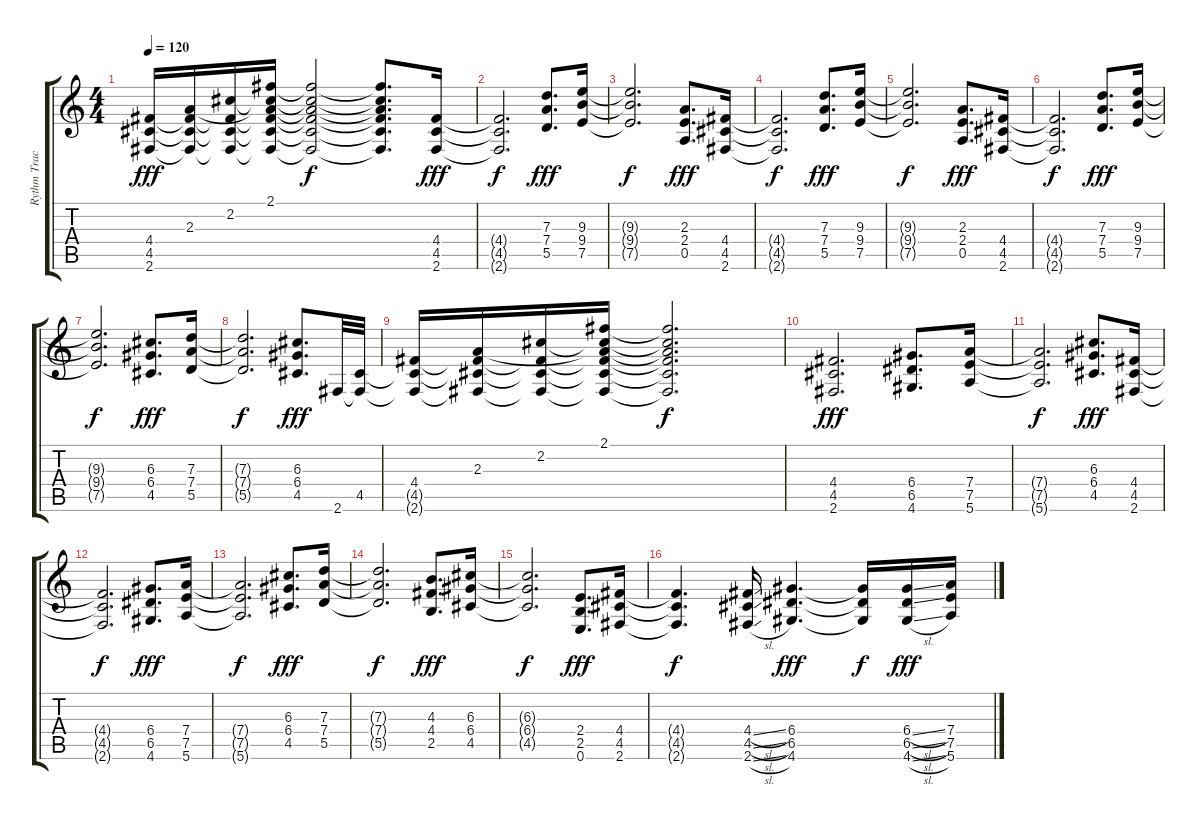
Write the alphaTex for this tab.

\track ("Rythm Track" "Rythm Trac") {instrument overdrivenguitar}
\staff {score tabs}
\tuning (E4 B3 G3 D3 A2 E2) {hide}
\ts (4 4)
\tempo 120
\clef g2
\ks c
(4.4 4.5{t} 2.6{t}).16{dy fff} (2.3 4.4{t} 4.5{t} 2.6{t}).16 (2.2 4.4{t} 4.5{t} 2.6{t}).16 (2.1 2.2{t} 2.3{t} 4.4{t} 4.5{t} 2.6{t}).16 (2.1{t} 2.2{t} 2.3{t} 4.4{t} 4.5{t} 2.6{t}).2{dy f} (2.1{t} 2.2{t} 2.3{t} 4.4{t} 4.5{t} 2.6{t}).8{d} (4.4 4.5 2.6).16{dy fff} |
(4.4{t} 4.5{t} 2.6{t}).2{d dy f} (7.3 7.4 5.5).8{d dy fff} (9.3 9.4 7.5).16 |
(9.3{t} 9.4{t} 7.5{t}).2{d dy f} (2.3 2.4 0.5).8{d dy fff} (4.4 4.5 2.6).16 |
(4.4{t} 4.5{t} 2.6{t}).2{d dy f} (7.3 7.4 5.5).8{d dy fff} (9.3 9.4 7.5).16 |
(9.3{t} 9.4{t} 7.5{t}).2{d dy f} (2.3 2.4 0.5).8{d dy fff} (4.4 4.5 2.6).16 |
(4.4{t} 4.5{t} 2.6{t}).2{d dy f} (7.3 7.4 5.5).8{d dy fff} (9.3 9.4 7.5).16 |
(9.3{t} 9.4{t} 7.5{t}).2{d dy f} (6.3 6.4 4.5).8{d dy fff} (7.3 7.4 5.5).16 |
(7.3{t} 7.4{t} 5.5{t}).2{d dy f} (6.3 6.4 4.5).8{d dy fff} 2.6.32 (4.5 2.6{t}).32 |
(4.4 4.5{t} 2.6{t}).16 (2.3 4.4{t} 4.5{t} 2.6{t}).16 (2.2 4.4{t} 4.5{t} 2.6{t}).16 (2.1 2.2{t} 2.3{t} 4.4{t} 4.5{t} 2.6{t}).16 (2.1{t} 2.2{t} 2.3{t} 4.4{t} 4.5{t} 2.6{t}).2{d dy f} |
(4.4 4.5 2.6).2{d dy fff} (6.4 6.5 4.6).8{d} (7.4 7.5 5.6).16 |
(7.4{t} 7.5{t} 5.6{t}).2{d dy f} (6.3 6.4 4.5).8{d dy fff} (4.4 4.5 2.6).16 |
(4.4{t} 4.5{t} 2.6{t}).2{d dy f} (6.4 6.5 4.6).8{d dy fff} (7.4 7.5 5.6).16 |
(7.4{t} 7.5{t} 5.6{t}).2{d dy f} (6.3 6.4 4.5).8{d dy fff} (7.3 7.4 5.5).16 |
(7.3{t} 7.4{t} 5.5{t}).2{d dy f} (4.3 4.4 2.5).8{d dy fff} (6.3 6.4 4.5).16 |
(6.3{t} 6.4{t} 4.5{t}).2{d dy f} (2.4 2.5 0.6).8{d dy fff} (4.4 4.5 2.6).16 |
(4.4{t} 4.5{t} 2.6{t}).4{d dy f} (4.4{sl} 4.5{sl} 2.6{sl}).16 (6.4 6.5 4.6).4{d dy fff} (6.4{t} 6.5{t} 4.6{t}).16{dy f} (6.4{sl} 6.5{sl} 4.6{sl}).16{dy fff} (7.4 7.5 5.6).16
